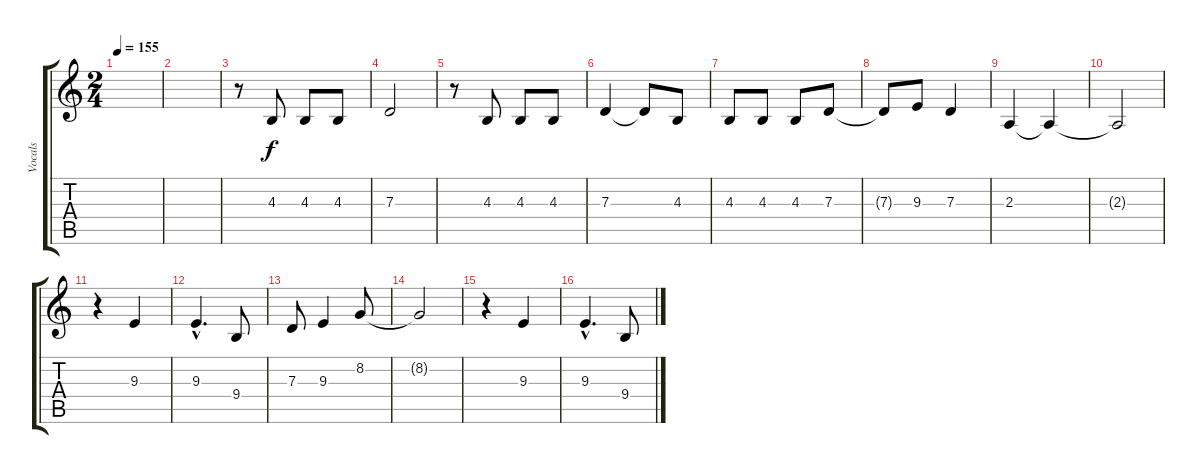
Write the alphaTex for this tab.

\track ("Vocals" "Vocals") {instrument altosax}
\staff {score tabs}
\tuning (E4 B3 G3 D3 A2 E2) {hide}
\ts (2 4)
\tempo 155
\clef g2
\ks c
|
|
r.8 4.3.8 4.3.8 4.3.8 |
7.3.2 |
r.8 4.3.8 4.3.8 4.3.8 |
7.3.4 7.3{t}.8 4.3.8 |
4.3.8 4.3.8 4.3.8 7.3.8 |
7.3{t}.8 9.3.8 7.3.4 |
2.3.4 2.3{t}.4 |
2.3{t}.2 |
r.4 9.3.4 |
9.3{hac}.4{d} 9.4.8 |
7.3.8 9.3.4 8.2.8 |
8.2{t}.2 |
r.4 9.3.4 |
9.3{hac}.4{d} 9.4.8
